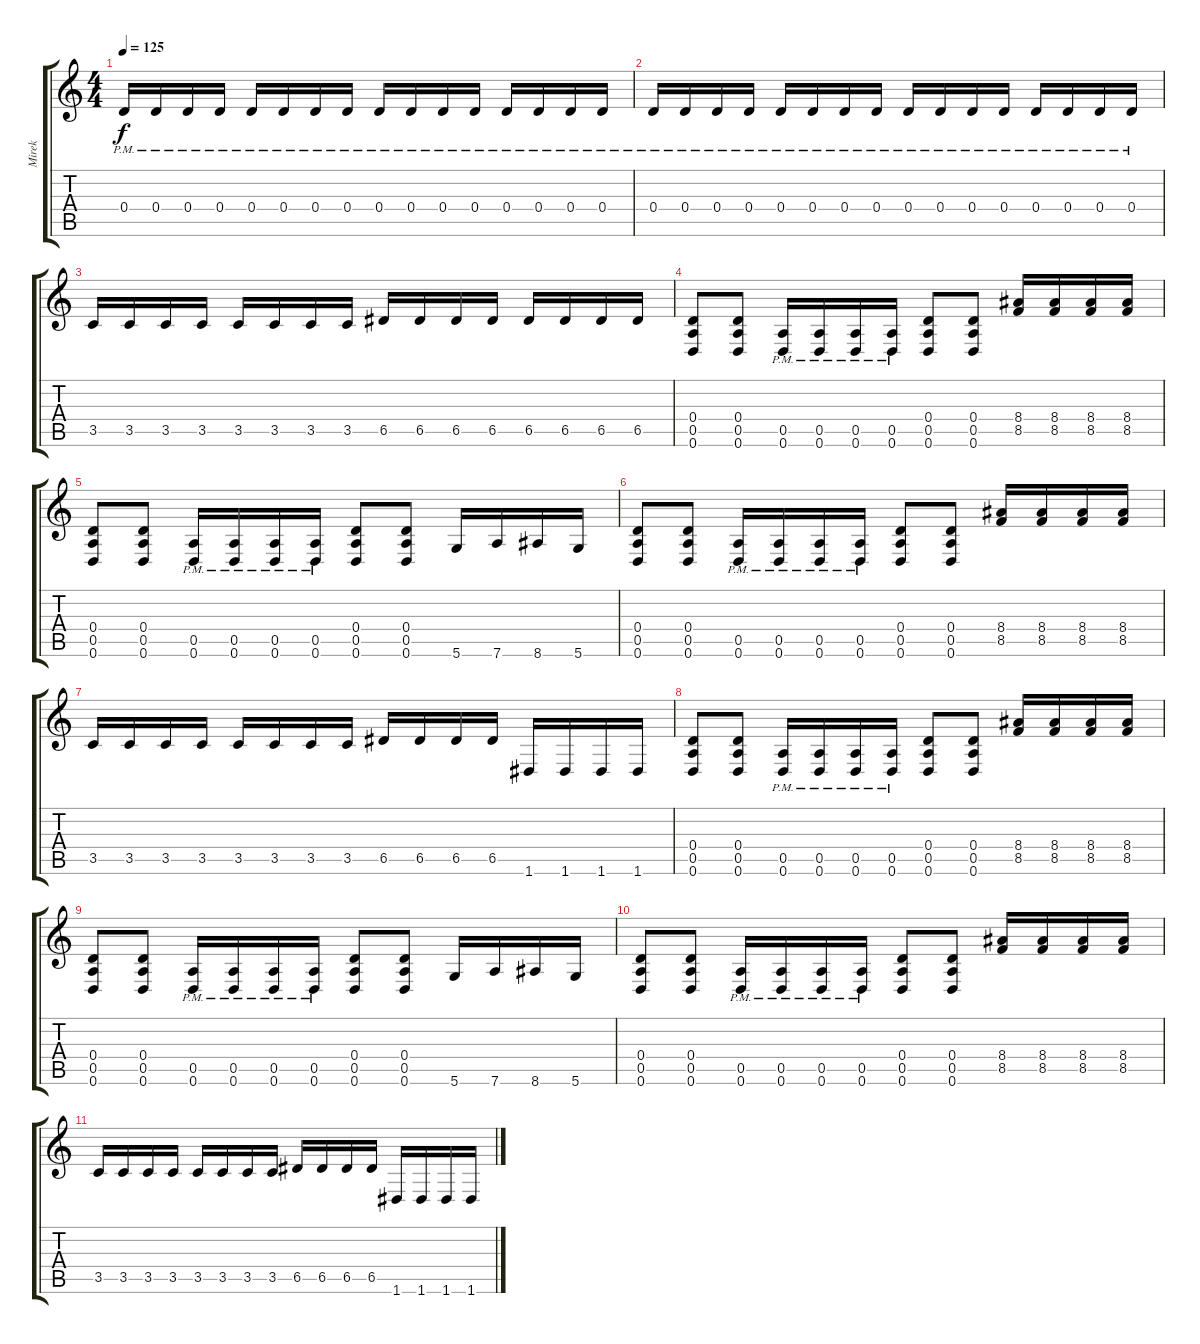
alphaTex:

\track ("Mirek" "Mirek") {instrument distortionguitar}
\staff {score tabs}
\tuning (E4 B3 G3 D3 A2 D2) {hide}
\ts (4 4)
\tempo 125
\clef g2
\ks c
0.4{pm}.16{dy f} 0.4{pm}.16 0.4{pm}.16 0.4{pm}.16 0.4{pm}.16 0.4{pm}.16 0.4{pm}.16 0.4{pm}.16 0.4{pm}.16 0.4{pm}.16 0.4{pm}.16 0.4{pm}.16 0.4{pm}.16 0.4{pm}.16 0.4{pm}.16 0.4{pm}.16 |
0.4{pm}.16 0.4{pm}.16 0.4{pm}.16 0.4{pm}.16 0.4{pm}.16 0.4{pm}.16 0.4{pm}.16 0.4{pm}.16 0.4{pm}.16 0.4{pm}.16 0.4{pm}.16 0.4{pm}.16 0.4{pm}.16 0.4{pm}.16 0.4{pm}.16 0.4{pm}.16 |
3.5.16 3.5.16 3.5.16 3.5.16 3.5.16 3.5.16 3.5.16 3.5.16 6.5.16 6.5.16 6.5.16 6.5.16 6.5.16 6.5.16 6.5.16 6.5.16 |
(0.4 0.5 0.6).8{instrument distortionguitar} (0.4 0.5 0.6).8 (0.5{pm} 0.6{pm}).16 (0.5{pm} 0.6{pm}).16 (0.5{pm} 0.6{pm}).16 (0.5{pm} 0.6{pm}).16 (0.4 0.5 0.6).8 (0.4 0.5 0.6).8 (8.4 8.5).16 (8.4 8.5).16 (8.4 8.5).16 (8.4 8.5).16 |
(0.4 0.5 0.6).8 (0.4 0.5 0.6).8 (0.5{pm} 0.6{pm}).16 (0.5{pm} 0.6{pm}).16 (0.5{pm} 0.6{pm}).16 (0.5{pm} 0.6{pm}).16 (0.4 0.5 0.6).8 (0.4 0.5 0.6).8 5.6.16 7.6.16 8.6.16 5.6.16 |
(0.4 0.5 0.6).8 (0.4 0.5 0.6).8 (0.5{pm} 0.6{pm}).16 (0.5{pm} 0.6{pm}).16 (0.5{pm} 0.6{pm}).16 (0.5{pm} 0.6{pm}).16 (0.4 0.5 0.6).8 (0.4 0.5 0.6).8 (8.4 8.5).16 (8.4 8.5).16 (8.4 8.5).16 (8.4 8.5).16 |
3.5.16 3.5.16 3.5.16 3.5.16 3.5.16 3.5.16 3.5.16 3.5.16 6.5.16 6.5.16 6.5.16 6.5.16 1.6.16 1.6.16 1.6.16 1.6.16 |
(0.4 0.5 0.6).8{instrument distortionguitar} (0.4 0.5 0.6).8 (0.5{pm} 0.6{pm}).16 (0.5{pm} 0.6{pm}).16 (0.5{pm} 0.6{pm}).16 (0.5{pm} 0.6{pm}).16 (0.4 0.5 0.6).8 (0.4 0.5 0.6).8 (8.4 8.5).16 (8.4 8.5).16 (8.4 8.5).16 (8.4 8.5).16 |
(0.4 0.5 0.6).8 (0.4 0.5 0.6).8 (0.5{pm} 0.6{pm}).16 (0.5{pm} 0.6{pm}).16 (0.5{pm} 0.6{pm}).16 (0.5{pm} 0.6{pm}).16 (0.4 0.5 0.6).8 (0.4 0.5 0.6).8 5.6.16 7.6.16 8.6.16 5.6.16 |
(0.4 0.5 0.6).8 (0.4 0.5 0.6).8 (0.5{pm} 0.6{pm}).16 (0.5{pm} 0.6{pm}).16 (0.5{pm} 0.6{pm}).16 (0.5{pm} 0.6{pm}).16 (0.4 0.5 0.6).8 (0.4 0.5 0.6).8 (8.4 8.5).16 (8.4 8.5).16 (8.4 8.5).16 (8.4 8.5).16 |
3.5.16 3.5.16 3.5.16 3.5.16 3.5.16 3.5.16 3.5.16 3.5.16 6.5.16 6.5.16 6.5.16 6.5.16 1.6.16 1.6.16 1.6.16 1.6.16
